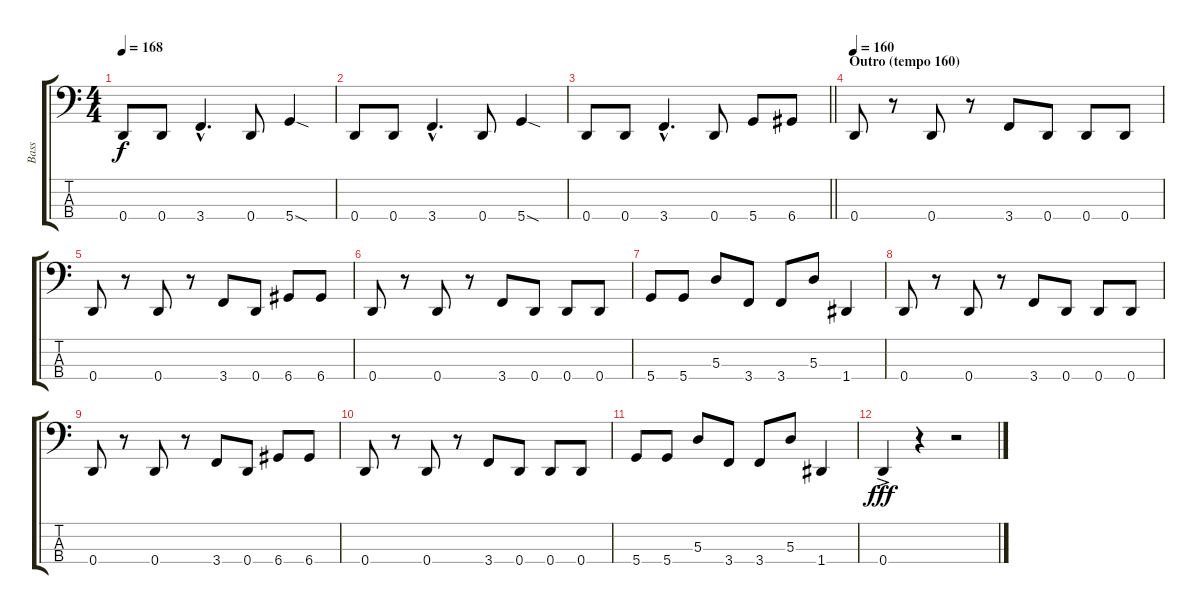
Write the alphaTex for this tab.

\track ("Bass" "Bass") {instrument electricbassfinger}
\staff {score tabs}
\tuning (G2 D2 A1 D1) {hide}
\ts (4 4)
\tempo 168
\clef f4
\ks c
0.4.8{dy f} 0.4.8 3.4{hac}.4{d} 0.4.8 5.4{sod}.4 |
0.4.8 0.4.8 3.4{hac}.4{d} 0.4.8 5.4{sod}.4 |
\barLineRight lightlight
0.4.8 0.4.8 3.4{hac}.4{d} 0.4.8 5.4.8 6.4.8 |
\section ("" "Outro (tempo 160)")
\tempo 160
0.4.8 r.8 0.4.8 r.8 3.4.8 0.4.8 0.4.8 0.4.8 |
0.4.8 r.8 0.4.8 r.8 3.4.8 0.4.8 6.4.8 6.4.8 |
0.4.8 r.8 0.4.8 r.8 3.4.8 0.4.8 0.4.8 0.4.8 |
5.4.8 5.4.8 5.3.8 3.4.8 3.4.8 5.3.8 1.4.4 |
0.4.8 r.8 0.4.8 r.8 3.4.8 0.4.8 0.4.8 0.4.8 |
0.4.8 r.8 0.4.8 r.8 3.4.8 0.4.8 6.4.8 6.4.8 |
0.4.8 r.8 0.4.8 r.8 3.4.8 0.4.8 0.4.8 0.4.8 |
5.4.8 5.4.8 5.3.8 3.4.8 3.4.8 5.3.8 1.4.4 |
0.4{ac}.4{dy fff} r.4 r.2
